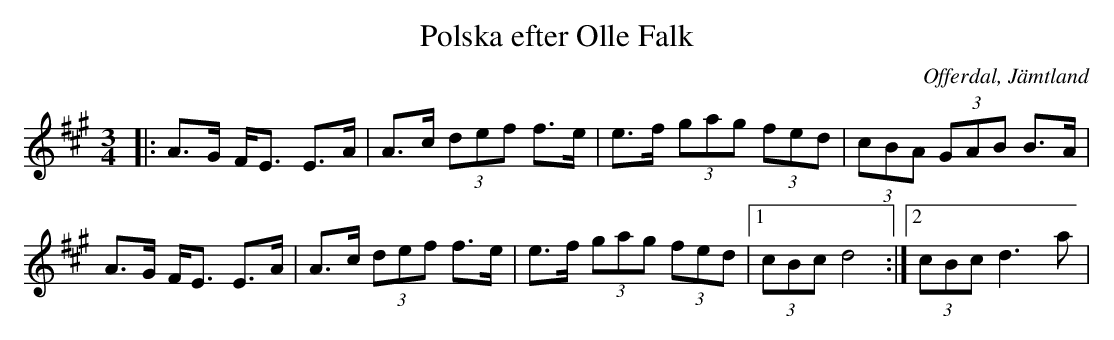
X:1
T:Polska efter Olle Falk
O:Offerdal, Jämtland
M:3/4
L:1/8
K:A
|: A>G F<E E>A | A>c (3def f>e | e>f (3gag (3fed | (3cBA (3GAB B>A |
A>G F<E E>A | A>c (3def f>e | e>f (3gag (3fed |1 (3cBc d4 :|2 (3cBc d3 a |
:|
